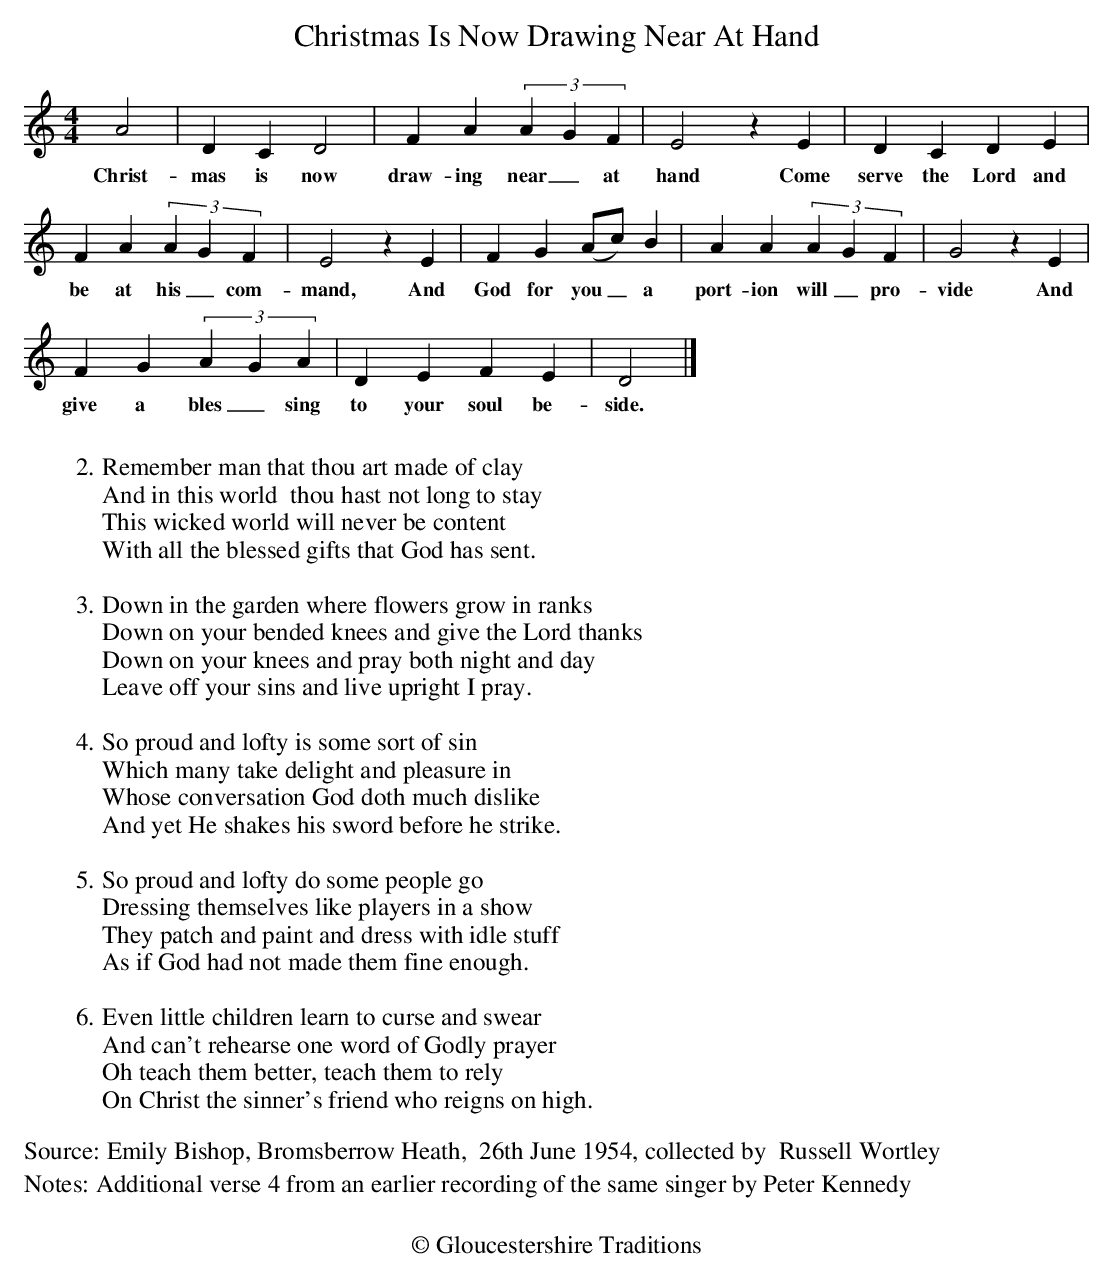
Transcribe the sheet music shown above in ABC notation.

X:1
T:Christmas Is Now Drawing Near At Hand
M:4/4
L:1/4
K:Ddor
A2| DCD2 | FA(3AGF | E2zE | DCDE |
w:Christ-mas is now draw-ing near_ at hand Come serve the Lord and
FA(3AGF | E2zE | FG(A/2c/2)B | AA (3AGF | G2zE |
w:be at his_ com-mand, And God for you_a port-ion will_ pro-vide And
FG(3AGA | DEFE | D2 |]
w:give a bles_sing to your soul be-side.
%%text
%%text
%%text
W: 2.Remember man that thou art made of clay
W: And in this world  thou hast not long to stay
W:This wicked world will never be content
W: With all the blessed gifts that God has sent.
W:
W:3.Down in the garden where flowers grow in ranks
W:Down on your bended knees and give the Lord thanks
W:Down on your knees and pray both night and day
W:Leave off your sins and live upright I pray.
W:
W:4. So proud and lofty is some sort of sin
W:Which many take delight and pleasure in
W:Whose conversation God doth much dislike
W:And yet He shakes his sword before he strike.
W:
W:5. So proud and lofty do some people go
W:Dressing themselves like players in a show
W:They patch and paint and dress with idle stuff
W:As if God had not made them fine enough.
W:
W:6. Even little children learn to curse and swear
W:And can't rehearse one word of Godly prayer
W:Oh teach them better, teach them to rely
W:On Christ the sinner's friend who reigns on high.
